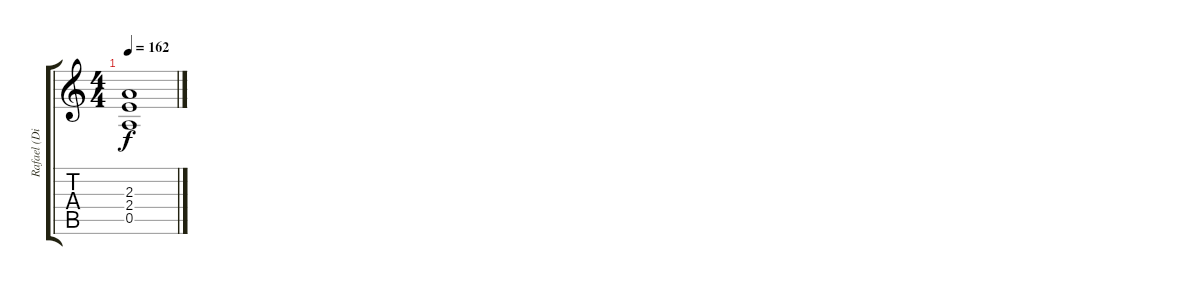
\track ("Rafael (Dist)" "Rafael (Di") {instrument distortionguitar}
\staff {score tabs}
\tuning (E4 B3 G3 D3 A2 E2) {hide}
\ts (4 4)
\tempo 162
\clef g2
\ks c
(2.3 2.4 0.5).1{dy f}
